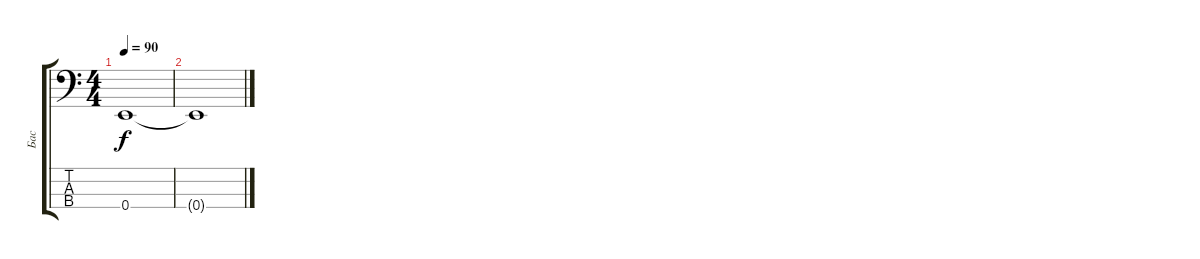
\track ("Бас" "Бас") {instrument electricbassfinger}
\staff {score tabs}
\tuning (G2 D2 A1 E1) {hide}
\ts (4 4)
\tempo 90
\clef f4
\ks c
0.4.1{dy f} |
0.4{t}.1
